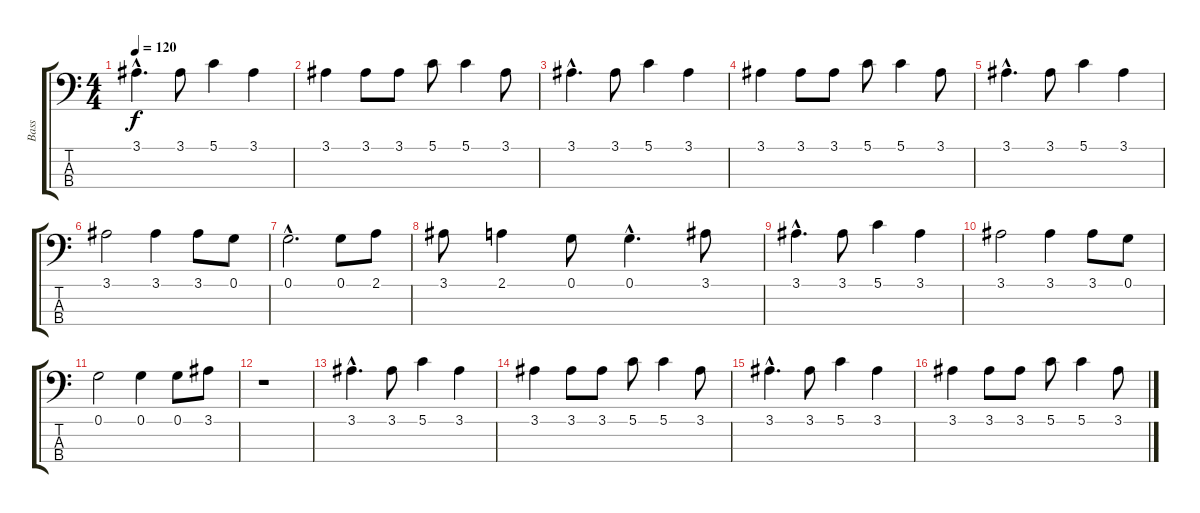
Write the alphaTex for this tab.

\track ("Bass" "Bass") {instrument electricbasspick}
\staff {score tabs}
\tuning (G2 D2 A1 E1) {hide}
\ts (4 4)
\tempo 120
\clef f4
\ks c
3.1{hac}.4{d dy f instrument electricbasspick} 3.1.8 5.1.4 3.1.4 |
3.1.4 3.1.8 3.1.8 5.1.8 5.1.4 3.1.8 |
3.1{hac}.4{d} 3.1.8 5.1.4 3.1.4 |
3.1.4 3.1.8 3.1.8 5.1.8 5.1.4 3.1.8 |
3.1{hac}.4{d} 3.1.8 5.1.4 3.1.4 |
3.1.2 3.1.4 3.1.8 0.1.8 |
0.1{hac}.2{d} 0.1.8 2.1.8 |
3.1.8 2.1.4 0.1.8 0.1{hac}.4{d} 3.1.8 |
3.1{hac}.4{d} 3.1.8 5.1.4 3.1.4 |
3.1.2 3.1.4 3.1.8 0.1.8 |
0.1.2 0.1.4 0.1.8 3.1.8 |
r.1 |
3.1{hac}.4{d} 3.1.8 5.1.4 3.1.4 |
3.1.4 3.1.8 3.1.8 5.1.8 5.1.4 3.1.8 |
3.1{hac}.4{d} 3.1.8 5.1.4 3.1.4 |
3.1.4 3.1.8 3.1.8 5.1.8 5.1.4 3.1.8
